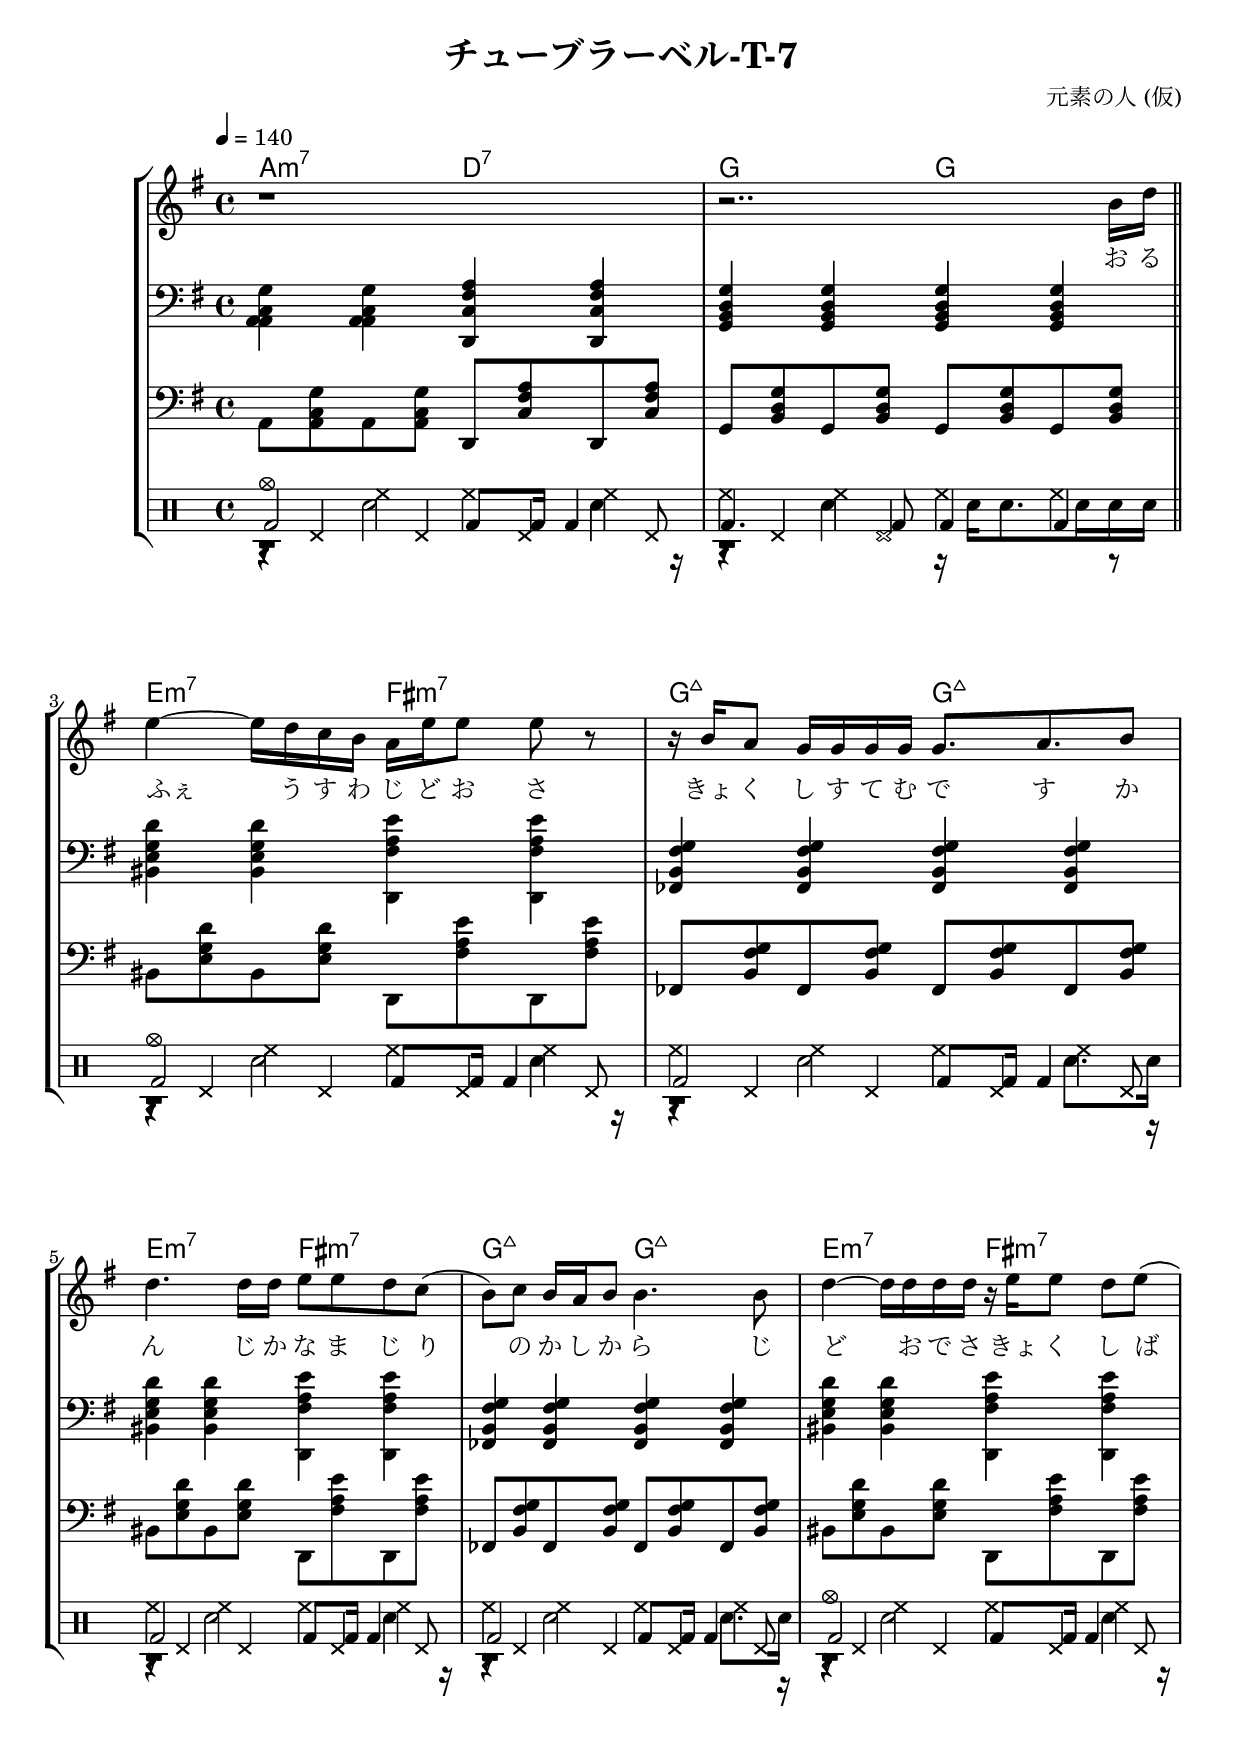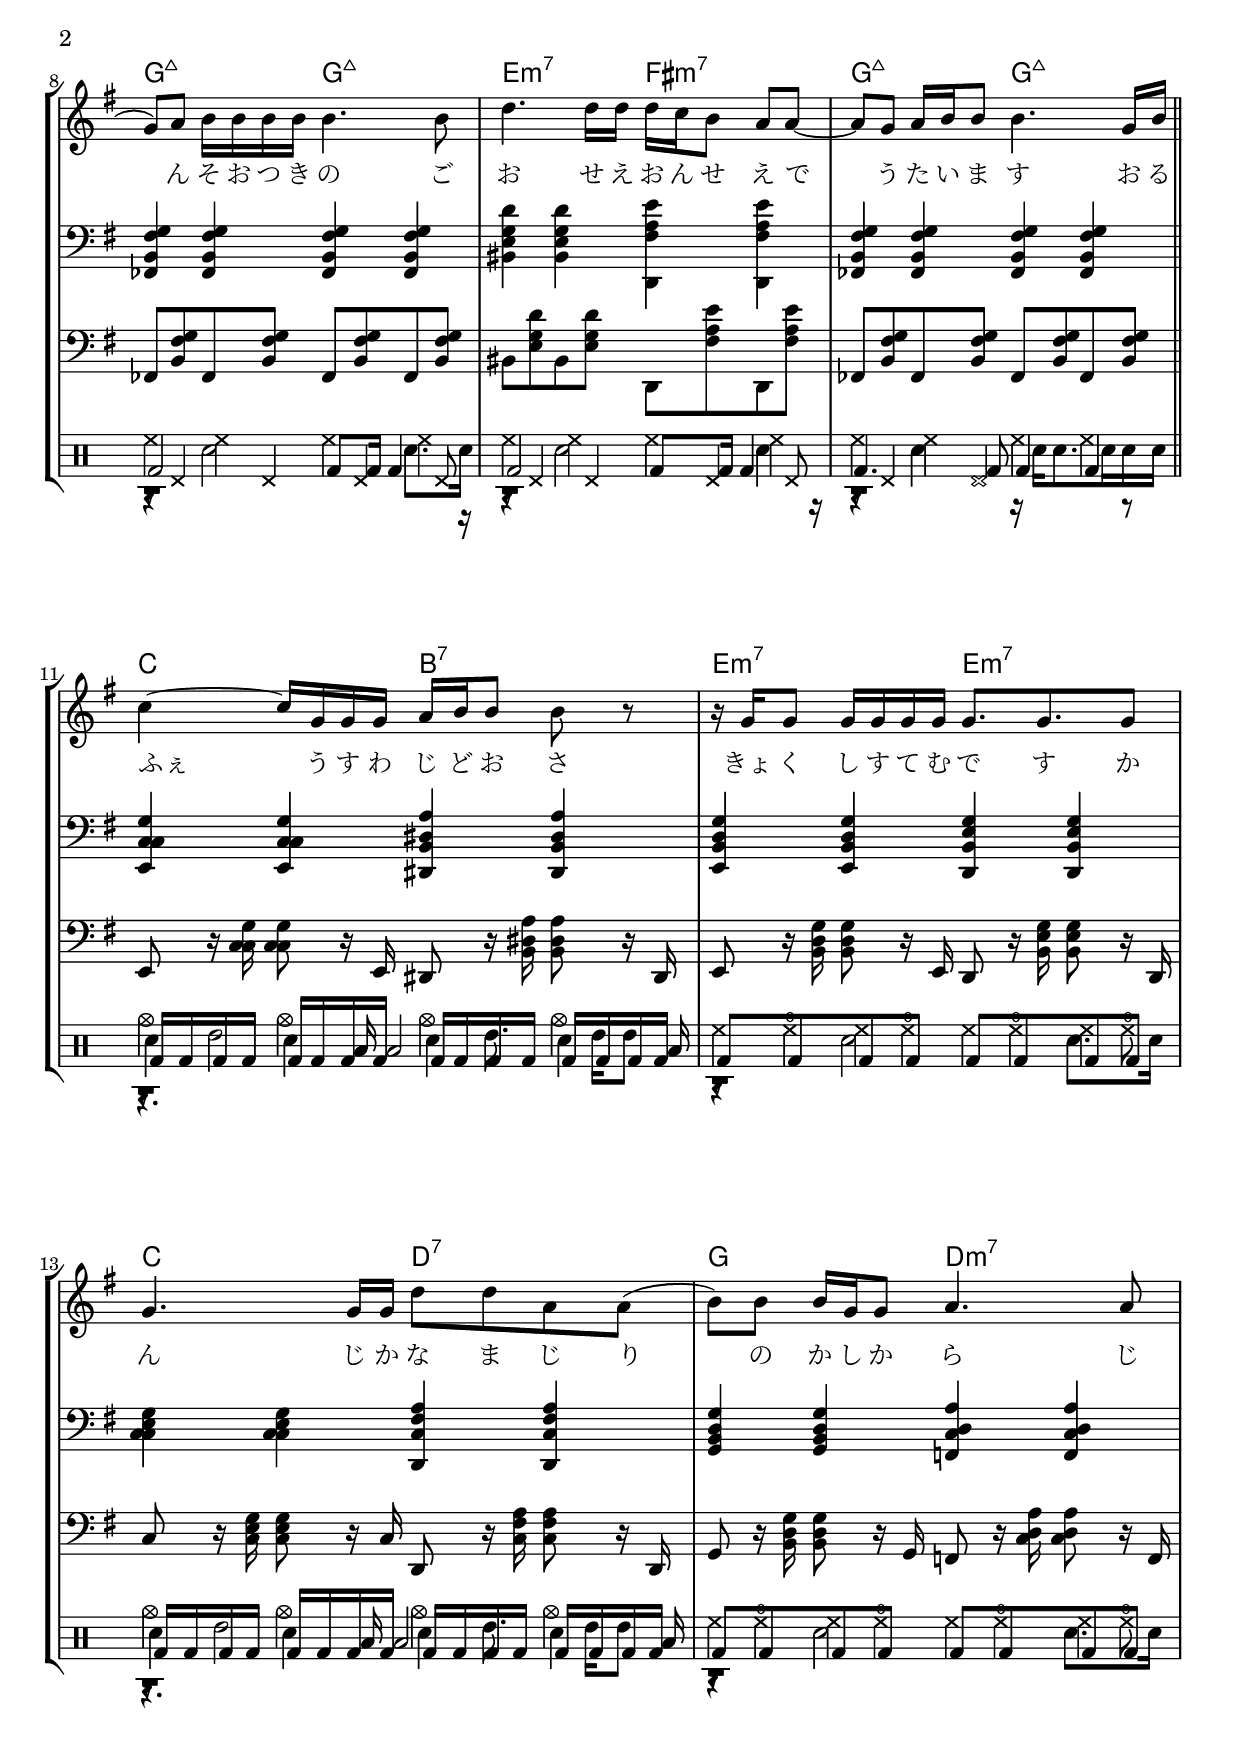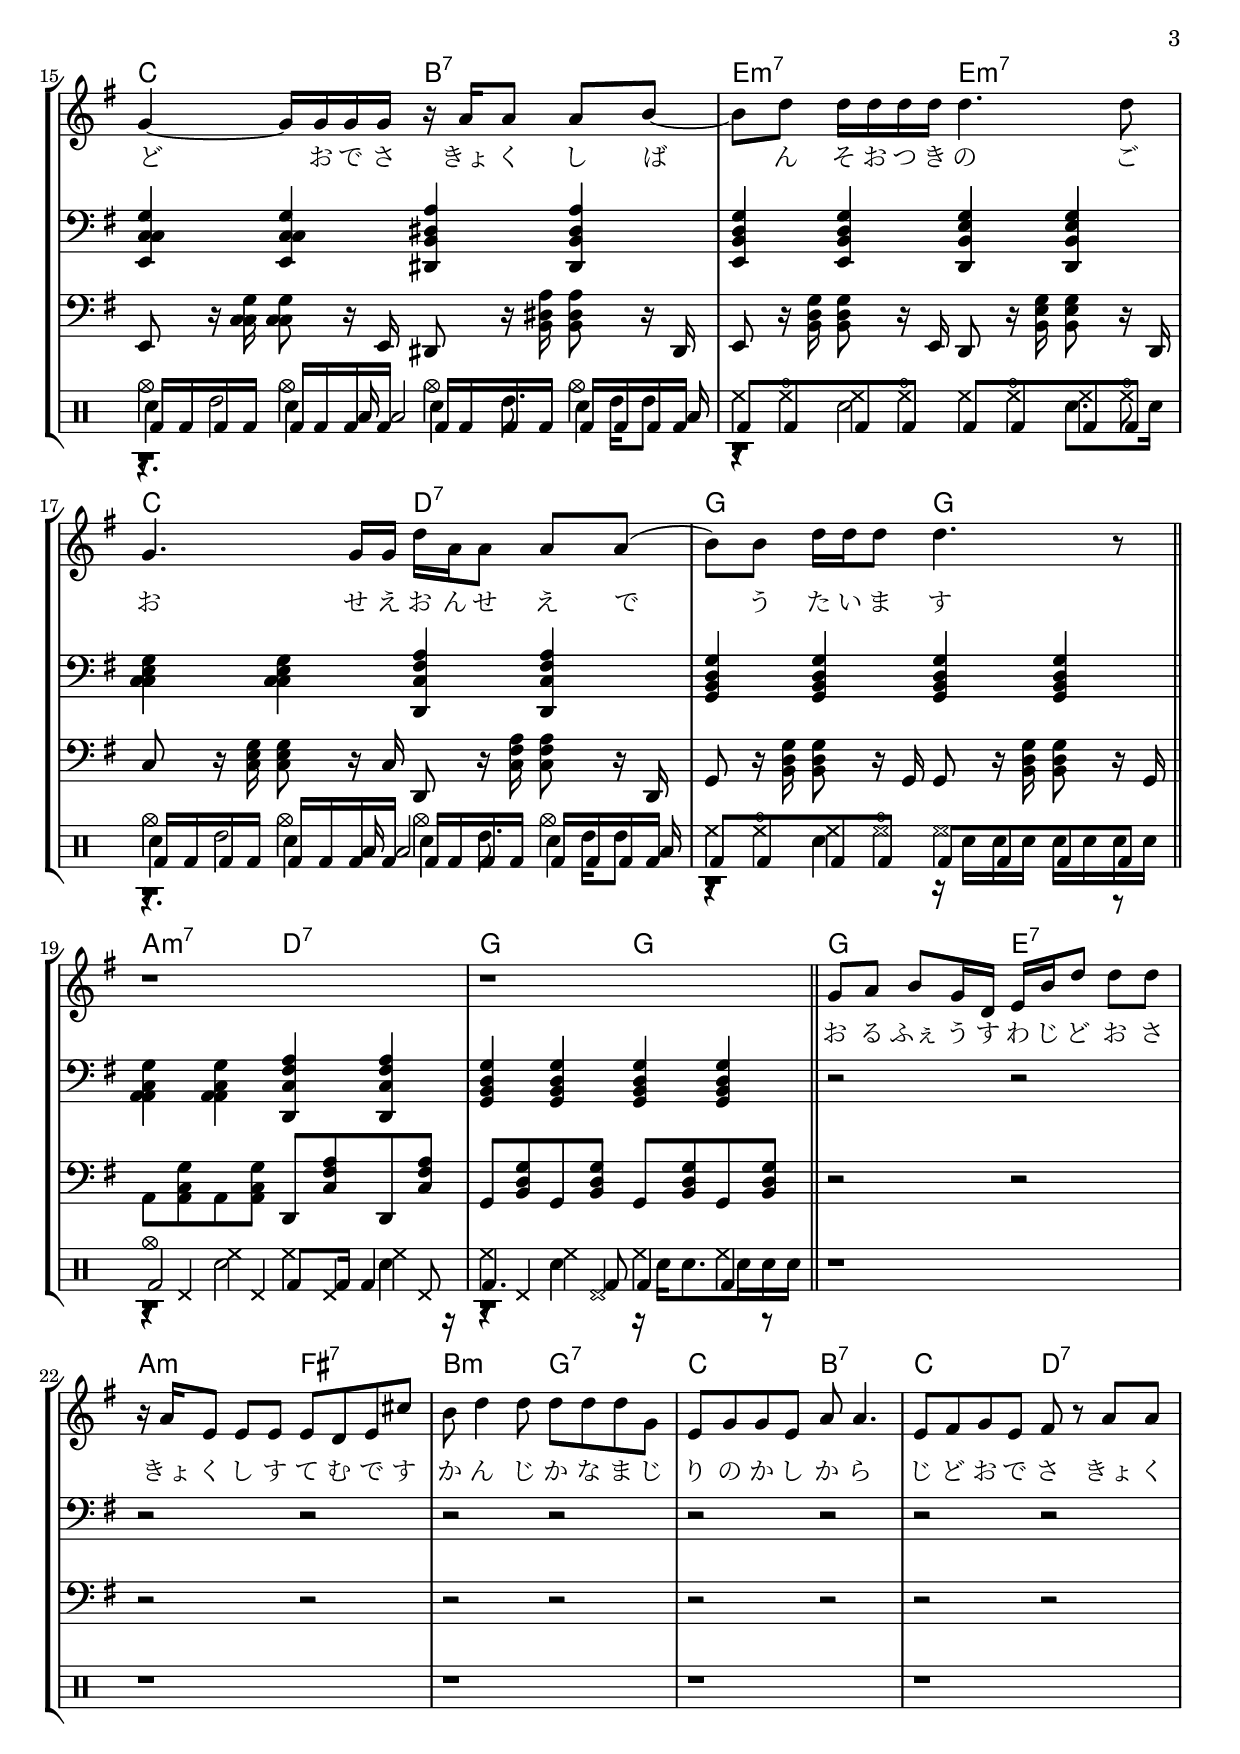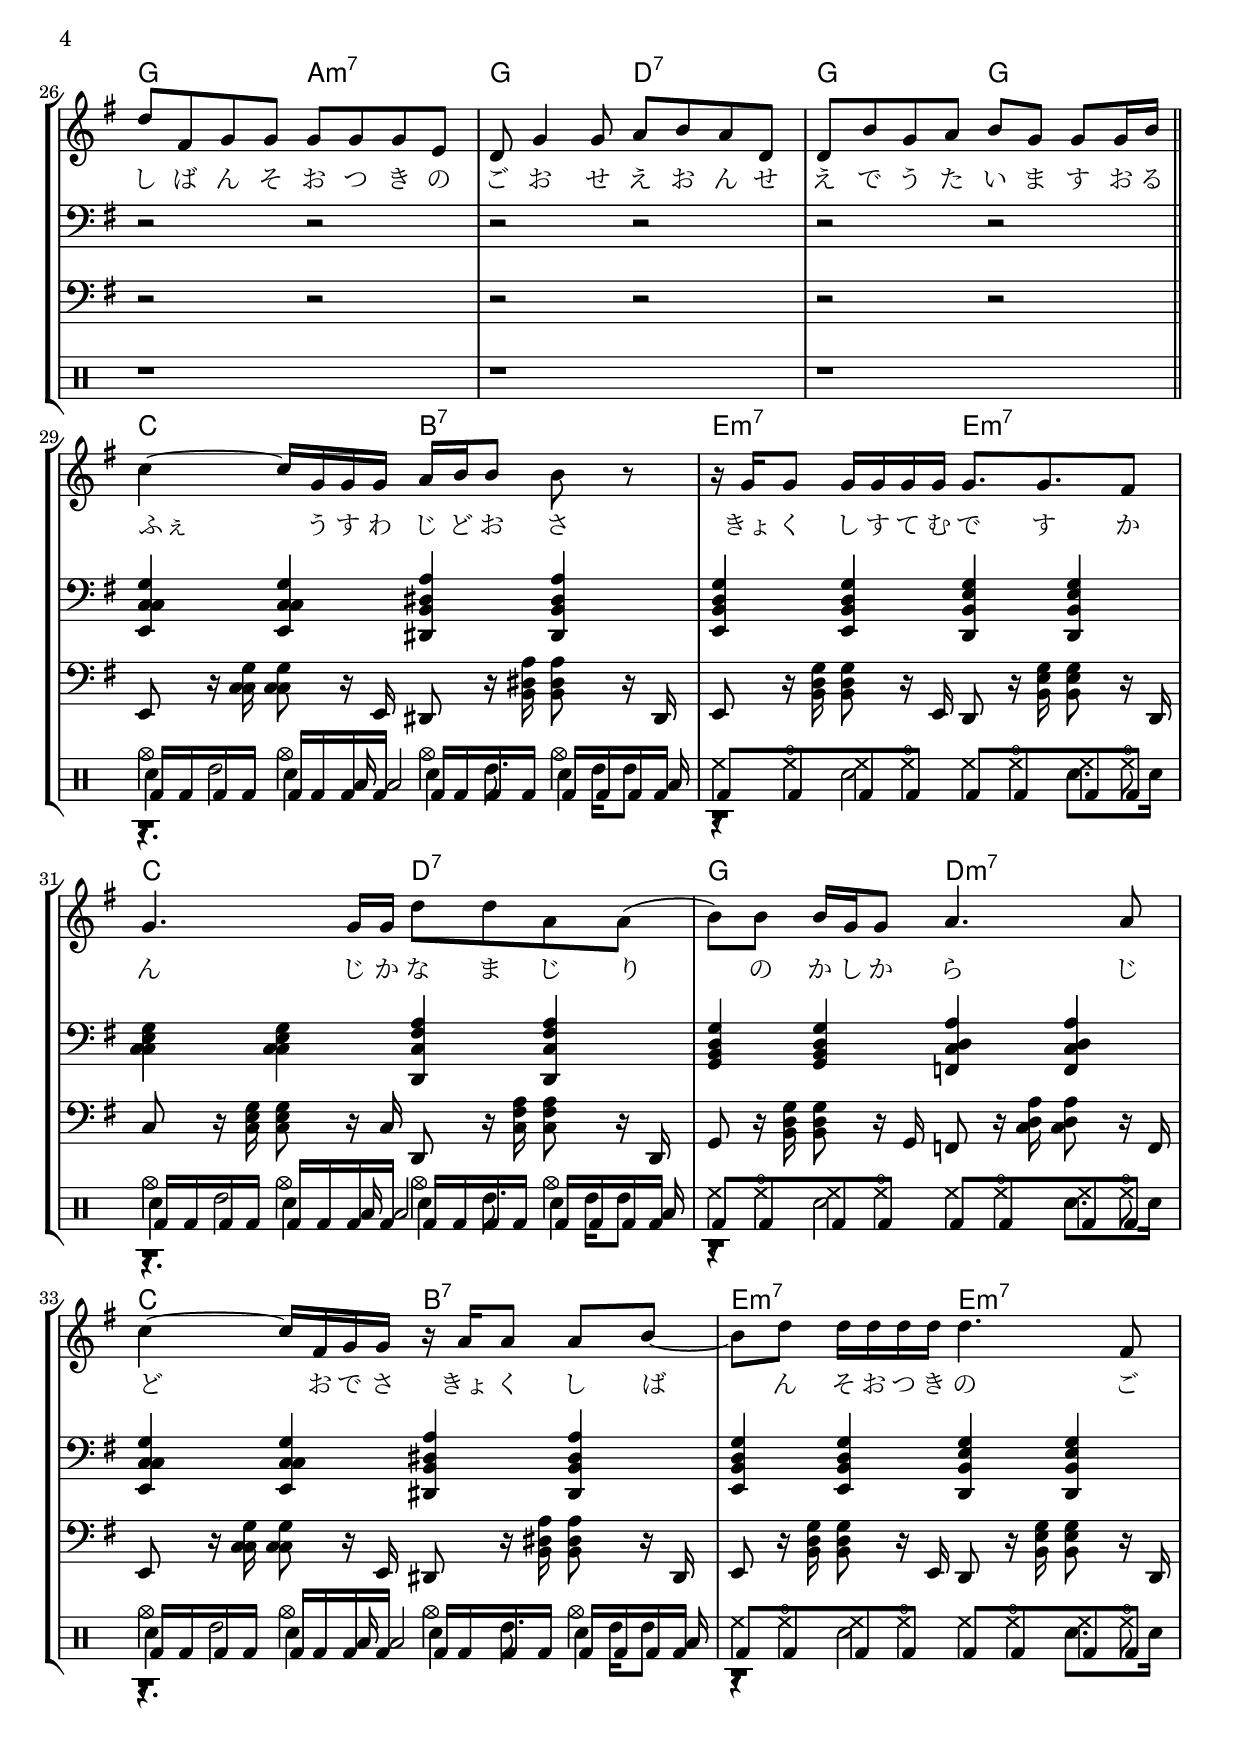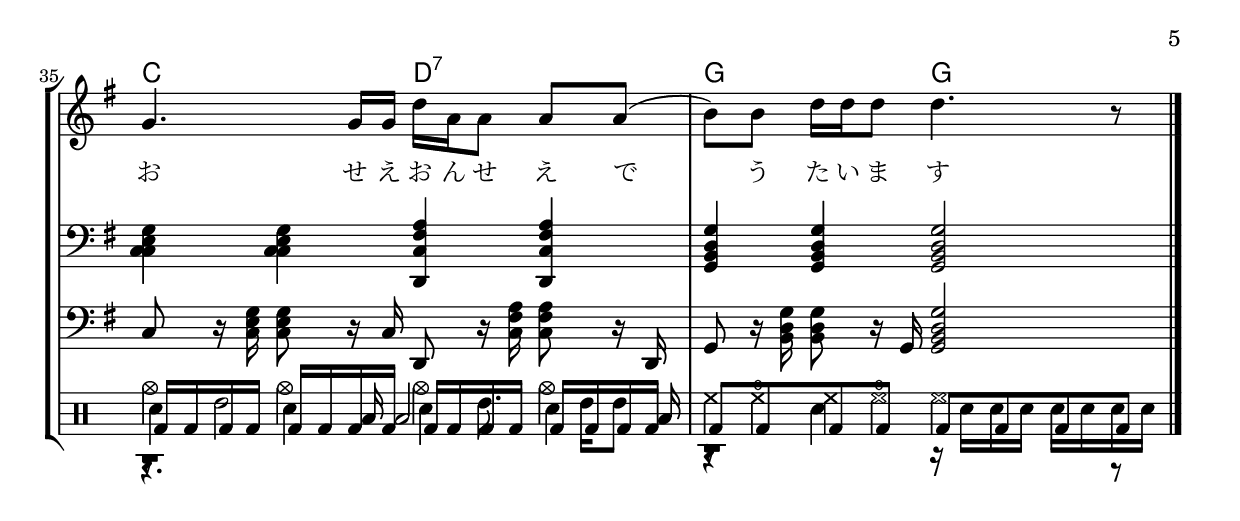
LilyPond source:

\version "2.12.1"

\header {
	title = \markup {チューブラーベル-T-7}
	composer = \markup \center-column {"元素の人 (仮)"}
}

harmony = \chordmode {
	a2:min7 d:7 g g 

	e:min7 fis:m7 g:maj7 g:maj7 e:min7 fis:m7 g:maj7 g:maj7 e:min7 fis:m7 g:maj7 g:maj7 e:min7 fis:m7 g:maj7 g:maj7 

	c b:7 e:min7 e:min7 c d:7 g d:min7 c b:7 e:min7 e:min7 c d:7 g g 

	a:min7 d:7 g g 

	g e:7 a:m fis:7 b:m g:7 c b:7 c d:7 g a:min7 g d:7 g g 

	c b:7 e:min7 e:min7 c d:7 g d:min7 c b:7 e:min7 e:min7 c d:7 g g 
}

melody = {
	\key g \major
	\tempo 4 = 140
	r1 | r2.. 
	\set Staff.midiInstrument = #"Tubular Bells"
	b'16  d''16 
	e''4~e''16  d''16  c''16  b'16  a'16  e''16  e''8  e''8  r8 
	r16  b'16  a'8  g'16  g'16  g'16  g'16  g'8.  a'8.  b'8 
	d''4.  d''16  d''16  e''8  e''8  d''8  c''8 
	(b'8)  c''8  b'16  a'16  b'8  b'4.  b'8 
	d''4~d''16  d''16  d''16  d''16  r16  e''16  e''8  d''8  e''8 
	(g'8)  a'8  b'16  b'16  b'16  b'16  b'4.  b'8 
	d''4.  d''16  d''16  d''16  c''16  b'8  a'8  a'8~ 
	a'8  g'8  a'16  b'16  b'8  b'4.  	\set Staff.midiInstrument = #"Tubular Bells"
	g'16  b'16 
	c''4~c''16  g'16  g'16  g'16  a'16  b'16  b'8  b'8  r8 
	r16  g'16  g'8  g'16  g'16  g'16  g'16  g'8.  g'8.  g'8 
	g'4.  g'16  g'16  d''8  d''8  a'8  a'8 
	(b'8)  b'8  b'16  g'16  g'8  a'4.  a'8 
	g'4~g'16  g'16  g'16  g'16  r16  a'16  a'8  a'8  b'8~ 
	b'8  d''8  d''16  d''16  d''16  d''16  d''4.  d''8 
	g'4.  g'16  g'16  d''16  a'16  a'8  a'8  a'8 
	(b'8)  b'8  d''16  d''16  d''8  d''4.  	r8 	r1 | r1   
	\set Staff.midiInstrument = #"Tubular Bells"
	 g'8  a'8  b'8  g'16  d'16  e'16  b'16  d''8  d''8  d''8 
	r16  a'16  e'8  e'8  e'8  e'8  d'8  e'8  cis''8 
	b'8  d''4  d''8  d''8  d''8  d''8  g'8 
	e'8  g'8  g'8  e'8  a'8  a'4. 
	e'8  fis'8  g'8  e'8  fis'8  r8  a'8  a'8 
	d''8  fis'8  g'8  g'8  g'8  g'8  g'8  e'8 
	d'8  g'4  g'8  a'8  b'8  a'8  d'8 
	d'8  b'8  g'8  a'8  b'8  g'8  g'8  	\set Staff.midiInstrument = #"Tubular Bells"
	g'16  b'16 
	c''4~c''16  g'16  g'16  g'16  a'16  b'16  b'8  b'8  r8 
	r16  g'16  g'8  g'16  g'16  g'16  g'16  g'8.  g'8.  fis'8 
	g'4.  g'16  g'16  d''8  d''8  a'8  a'8 
	(b'8)  b'8  b'16  g'16  g'8  a'4.  a'8 
	c''4~c''16  fis'16  g'16  g'16  r16  a'16  a'8  a'8  b'8~ 
	b'8  d''8  d''16  d''16  d''16  d''16  d''4.  fis'8 
	g'4.  g'16  g'16  d''16  a'16  a'8  a'8  a'8 
	(b'8)  b'8  d''16  d''16  d''8  d''4.  	r8 	\bar "|."
}

words = \lyricmode {
	
	お  る  ふぇ  う  す  わ  じ  ど  お  さ  きょ  く  し  す  て  む  で  す  か  ん  じ  か  な  ま  じ  り  の  か  し  か  ら  じ  ど  お  で  さ  きょ  く  し  ば  ん  そ  お  つ  き  の  ご  お  せ  え  お  ん  せ  え  で  う  た  い  ま  す  
	お  る  ふぇ  う  す  わ  じ  ど  お  さ  きょ  く  し  す  て  む  で  す  か  ん  じ  か  な  ま  じ  り  の  か  し  か  ら  じ  ど  お  で  さ  きょ  く  し  ば  ん  そ  お  つ  き  の  ご  お  せ  え  お  ん  せ  え  で  う  た  い  ま  す  
	
	お  る  ふぇ  う  す  わ  じ  ど  お  さ  きょ  く  し  す  て  む  で  す  か  ん  じ  か  な  ま  じ  り  の  か  し  か  ら  じ  ど  お  で  さ  きょ  く  し  ば  ん  そ  お  つ  き  の  ご  お  せ  え  お  ん  せ  え  で  う  た  い  ま  す  
	お  る  ふぇ  う  す  わ  じ  ど  お  さ  きょ  く  し  す  て  む  で  す  か  ん  じ  か  な  ま  じ  り  の  か  し  か  ら  じ  ど  お  で  さ  きょ  く  し  ば  ん  そ  お  つ  き  の  ご  お  せ  え  お  ん  せ  え  で  う  た  い  ま  す  
}

tempochange = {
	\tempo 4 = 140
	r1 | r1 \bar "||"
	\tempo 4 = 140
	r1 | r1 | r1 | r1 | r1 | r1 | r1 | r1 \bar "||"
	\tempo 4 = 140
	r1 | r1 | r1 | r1 | r1 | r1 | r1 | r1 \bar "||"
	\tempo 4 = 140
	r1 | r1 \bar "||"
	\tempo 4 = 140
	r1 | r1 | r1 | r1 | r1 | r1 | r1 | r1 \bar "||"
	\tempo 4 = 140
	r1 | r1 | r1 | r1 | r1 | r1 | r1 | r1 \bar "|."
}

mainacc = {
	\clef bass
	\set Staff.midiInstrument = #"Lead 8 (bass+lead)"
	\key g \major
	\tempo 4 = 140
	<a, a, c g>4 <a, a, c g>4
	<d, c fis a>4 <d, c fis a>4
	<g, b, d g>4 <g, b, d g>4
	<g, b, d g>4 <g, b, d g>4
	\bar "||"

	\set Staff.midiInstrument = #"Guitar harmonics"
	<bis, e g d'>4 <bis, e g d'>4
	<d, fis a e'>4 <d, fis a e'>4
	<fes, b, fis g>4 <fes, b, fis g>4
	<fes, b, fis g>4 <fes, b, fis g>4
	<bis, e g d'>4 <bis, e g d'>4
	<d, fis a e'>4 <d, fis a e'>4
	<fes, b, fis g>4 <fes, b, fis g>4
	<fes, b, fis g>4 <fes, b, fis g>4
	<bis, e g d'>4 <bis, e g d'>4
	<d, fis a e'>4 <d, fis a e'>4
	<fes, b, fis g>4 <fes, b, fis g>4
	<fes, b, fis g>4 <fes, b, fis g>4
	<bis, e g d'>4 <bis, e g d'>4
	<d, fis a e'>4 <d, fis a e'>4
	<fes, b, fis g>4 <fes, b, fis g>4
	<fes, b, fis g>4 <fes, b, fis g>4
	\bar "||"

	\set Staff.midiInstrument = #"Recorder"
	<e, c c g>4 <e, c c g>4
	<dis, b, dis a>4 <dis, b, dis a>4
	<e, b, d g>4 <e, b, d g>4
	<d, b, e g>4 <d, b, e g>4
	<c c e g>4 <c c e g>4
	<d, c fis a>4 <d, c fis a>4
	<g, b, d g>4 <g, b, d g>4
	<f, c d a>4 <f, c d a>4
	<e, c c g>4 <e, c c g>4
	<dis, b, dis a>4 <dis, b, dis a>4
	<e, b, d g>4 <e, b, d g>4
	<d, b, e g>4 <d, b, e g>4
	<c c e g>4 <c c e g>4
	<d, c fis a>4 <d, c fis a>4
	<g, b, d g>4 <g, b, d g>4
	<g, b, d g>4 <g, b, d g>4
	\bar "||"

	\set Staff.midiInstrument = #"Pad 8 (sweep)"
	<a, a, c g>4 <a, a, c g>4
	<d, c fis a>4 <d, c fis a>4
	<g, b, d g>4 <g, b, d g>4
	<g, b, d g>4 <g, b, d g>4
	\bar "||"

	\set Staff.midiInstrument = #"Acoustic grand"
	r2
	r2
	r2
	r2
	r2
	r2
	r2
	r2
	r2
	r2
	r2
	r2
	r2
	r2
	r2
	r2
	\bar "||"

	\set Staff.midiInstrument = #"Recorder"
	<e, c c g>4 <e, c c g>4
	<dis, b, dis a>4 <dis, b, dis a>4
	<e, b, d g>4 <e, b, d g>4
	<d, b, e g>4 <d, b, e g>4
	<c c e g>4 <c c e g>4
	<d, c fis a>4 <d, c fis a>4
	<g, b, d g>4 <g, b, d g>4
	<f, c d a>4 <f, c d a>4
	<e, c c g>4 <e, c c g>4
	<dis, b, dis a>4 <dis, b, dis a>4
	<e, b, d g>4 <e, b, d g>4
	<d, b, e g>4 <d, b, e g>4
	<c c e g>4 <c c e g>4
	<d, c fis a>4 <d, c fis a>4
	<g, b, d g>4 <g, b, d g>4
	<g, b, d g>2
	\bar "|."
}

subacc = {
	\clef bass
	\set Staff.midiInstrument = #"Pad 3 (polysynth)"
	\key g \major
	\tempo 4 = 140
	a,8 <a, c g> a, <a, c g>
	d,8 <c fis a> d, <c fis a>
	g,8 <b, d g> g, <b, d g>
	g,8 <b, d g> g, <b, d g>
	\bar "||"

	\set Staff.midiInstrument = #"Woodblock"
	bis,8 <e g d'> bis, <e g d'>
	d,8 <fis a e'> d, <fis a e'>
	fes,8 <b, fis g> fes, <b, fis g>
	fes,8 <b, fis g> fes, <b, fis g>
	bis,8 <e g d'> bis, <e g d'>
	d,8 <fis a e'> d, <fis a e'>
	fes,8 <b, fis g> fes, <b, fis g>
	fes,8 <b, fis g> fes, <b, fis g>
	bis,8 <e g d'> bis, <e g d'>
	d,8 <fis a e'> d, <fis a e'>
	fes,8 <b, fis g> fes, <b, fis g>
	fes,8 <b, fis g> fes, <b, fis g>
	bis,8 <e g d'> bis, <e g d'>
	d,8 <fis a e'> d, <fis a e'>
	fes,8 <b, fis g> fes, <b, fis g>
	fes,8 <b, fis g> fes, <b, fis g>
	\bar "||"

	\set Staff.midiInstrument = #"Recorder"
	e,8 r16 <c c g>16 <c c g>8 r16 e,16
	dis,8 r16 <b, dis a>16 <b, dis a>8 r16 dis,16
	e,8 r16 <b, d g>16 <b, d g>8 r16 e,16
	d,8 r16 <b, e g>16 <b, e g>8 r16 d,16
	c8 r16 <c e g>16 <c e g>8 r16 c16
	d,8 r16 <c fis a>16 <c fis a>8 r16 d,16
	g,8 r16 <b, d g>16 <b, d g>8 r16 g,16
	f,8 r16 <c d a>16 <c d a>8 r16 f,16
	e,8 r16 <c c g>16 <c c g>8 r16 e,16
	dis,8 r16 <b, dis a>16 <b, dis a>8 r16 dis,16
	e,8 r16 <b, d g>16 <b, d g>8 r16 e,16
	d,8 r16 <b, e g>16 <b, e g>8 r16 d,16
	c8 r16 <c e g>16 <c e g>8 r16 c16
	d,8 r16 <c fis a>16 <c fis a>8 r16 d,16
	g,8 r16 <b, d g>16 <b, d g>8 r16 g,16
	g,8 r16 <b, d g>16 <b, d g>8 r16 g,16
	\bar "||"

	\set Staff.midiInstrument = #"Ocarina"
	a,8 <a, c g> a, <a, c g>
	d,8 <c fis a> d, <c fis a>
	g,8 <b, d g> g, <b, d g>
	g,8 <b, d g> g, <b, d g>
	\bar "||"

	\set Staff.midiInstrument = #"Acoustic grand"
	r2
	r2
	r2
	r2
	r2
	r2
	r2
	r2
	r2
	r2
	r2
	r2
	r2
	r2
	r2
	r2
	\bar "||"

	\set Staff.midiInstrument = #"Recorder"
	e,8 r16 <c c g>16 <c c g>8 r16 e,16
	dis,8 r16 <b, dis a>16 <b, dis a>8 r16 dis,16
	e,8 r16 <b, d g>16 <b, d g>8 r16 e,16
	d,8 r16 <b, e g>16 <b, e g>8 r16 d,16
	c8 r16 <c e g>16 <c e g>8 r16 c16
	d,8 r16 <c fis a>16 <c fis a>8 r16 d,16
	g,8 r16 <b, d g>16 <b, d g>8 r16 g,16
	f,8 r16 <c d a>16 <c d a>8 r16 f,16
	e,8 r16 <c c g>16 <c c g>8 r16 e,16
	dis,8 r16 <b, dis a>16 <b, dis a>8 r16 dis,16
	e,8 r16 <b, d g>16 <b, d g>8 r16 e,16
	d,8 r16 <b, e g>16 <b, e g>8 r16 d,16
	c8 r16 <c e g>16 <c e g>8 r16 c16
	d,8 r16 <c fis a>16 <c fis a>8 r16 d,16
	g,8 r16 <b, d g>16 <b, d g>8 r16 g,16
	<g, b, d g>2
	\bar "|."
}

percA = {
	\drummode {
	r4 hh4 hh4 hh4  |hh4 hh4 hh4 hh4  \bar "||"
	r4 hh4 hh4 hh4  |hh4 hh4 hh4 hh4  |hh4 hh4 hh4 hh4  |hh4 hh4 hh4 hh4  |r4 hh4 hh4 hh4  |hh4 hh4 hh4 hh4  |hh4 hh4 hh4 hh4  |hh4 hh4 hh4 hh4  \bar "||"
	r1  |hh4 hh4 hh4 hh4  |r1  |hh4 hh4 hh4 hh4  |r1  |hh4 hh4 hh4 hh4  |r1  |hh4 hh4 hh2  \bar "||"
	r4 hh4 hh4 hh4  |hh4 hh4 hh4 hh4  \bar "||"
	r1 |r1 |r1 |r1 |r1 |r1 |r1 |r1 \bar "||"
	r1  |hh4 hh4 hh4 hh4  |r1  |hh4 hh4 hh4 hh4  |r1  |hh4 hh4 hh4 hh4  |r1  |hh4 hh4 hh2  \bar "|."
	}
}

percB = {
	\drummode {
	r8 hhp4 hhp4 hhp4 hhp8  |r8 hhp4 hhp2 r8  \bar "||"
	r8 hhp4 hhp4 hhp4 hhp8  |r8 hhp4 hhp4 hhp4 hhp8  |r8 hhp4 hhp4 hhp4 hhp8  |r8 hhp4 hhp4 hhp4 hhp8  |r8 hhp4 hhp4 hhp4 hhp8  |r8 hhp4 hhp4 hhp4 hhp8  |r8 hhp4 hhp4 hhp4 hhp8  |r8 hhp4 hhp2 r8  \bar "||"
	sn4 sn4 sn4 sn4  |r4 sn2 sn8. sn16  |sn4 sn4 sn4 sn4  |r4 sn2 sn8. sn16  |sn4 sn4 sn4 sn4  |r4 sn2 sn8. sn16  |sn4 sn4 sn4 sn4  |r4 sn4 r16 sn16 sn16 sn16 sn16 sn16 sn16 sn16  \bar "||"
	r8 hhp4 hhp4 hhp4 hhp8  |r8 hhp4 hhp2 r8  \bar "||"
	r1 |r1 |r1 |r1 |r1 |r1 |r1 |r1 \bar "||"
	sn4 sn4 sn4 sn4  |r4 sn2 sn8. sn16  |sn4 sn4 sn4 sn4  |r4 sn2 sn8. sn16  |sn4 sn4 sn4 sn4  |r4 sn2 sn8. sn16  |sn4 sn4 sn4 sn4  |r4 sn4 r16 sn16 sn16 sn16 sn16 sn16 sn16 sn16  \bar "|."
	}
}

percC = {
	\drummode {
	r4 sn2 sn4  |r4 sn4 r16 sn16 sn8. sn16 sn16 sn16  \bar "||"
	r4 sn2 sn4  |r4 sn2 sn8. sn16  |r4 sn2 sn4  |r4 sn2 sn8. sn16  |r4 sn2 sn4  |r4 sn2 sn8. sn16  |r4 sn2 sn4  |r4 sn4 r16 sn16 sn8. sn16 sn16 sn16  \bar "||"
	bd16 bd16 bd16 bd16 bd16 bd16 bd16 bd16 bd16 bd16 bd16 bd16 bd16 bd16 bd16 bd16  |bd8 bd8 bd8 bd8 bd8 bd8 bd8 bd8  |bd16 bd16 bd16 bd16 bd16 bd16 bd16 bd16 bd16 bd16 bd16 bd16 bd16 bd16 bd16 bd16  |bd8 bd8 bd8 bd8 bd8 bd8 bd8 bd8  |bd16 bd16 bd16 bd16 bd16 bd16 bd16 bd16 bd16 bd16 bd16 bd16 bd16 bd16 bd16 bd16  |bd8 bd8 bd8 bd8 bd8 bd8 bd8 bd8  |bd16 bd16 bd16 bd16 bd16 bd16 bd16 bd16 bd16 bd16 bd16 bd16 bd16 bd16 bd16 bd16  |bd8 bd8 bd8 bd8 bd8 bd8 bd8 bd8  \bar "||"
	r4 sn2 sn4  |r4 sn4 r16 sn16 sn8. sn16 sn16 sn16  \bar "||"
	r1 |r1 |r1 |r1 |r1 |r1 |r1 |r1 \bar "||"
	bd16 bd16 bd16 bd16 bd16 bd16 bd16 bd16 bd16 bd16 bd16 bd16 bd16 bd16 bd16 bd16  |bd8 bd8 bd8 bd8 bd8 bd8 bd8 bd8  |bd16 bd16 bd16 bd16 bd16 bd16 bd16 bd16 bd16 bd16 bd16 bd16 bd16 bd16 bd16 bd16  |bd8 bd8 bd8 bd8 bd8 bd8 bd8 bd8  |bd16 bd16 bd16 bd16 bd16 bd16 bd16 bd16 bd16 bd16 bd16 bd16 bd16 bd16 bd16 bd16  |bd8 bd8 bd8 bd8 bd8 bd8 bd8 bd8  |bd16 bd16 bd16 bd16 bd16 bd16 bd16 bd16 bd16 bd16 bd16 bd16 bd16 bd16 bd16 bd16  |bd8 bd8 bd8 bd8 bd8 bd8 bd8 bd8  \bar "|."
	}
}

percD = {
	\drummode {
	bd2 bd8 bd16 bd4 r16  |bd4. bd8 bd4 bd4  \bar "||"
	bd2 bd8 bd16 bd4 r16  |bd2 bd8 bd16 bd4 r16  |bd2 bd8 bd16 bd4 r16  |bd2 bd8 bd16 bd4 r16  |bd2 bd8 bd16 bd4 r16  |bd2 bd8 bd16 bd4 r16  |bd2 bd8 bd16 bd4 r16  |bd4. bd8 bd4 bd4  \bar "||"
	r1  |r8 hho4 hho4 hho4 hho8  |r1  |r8 hho4 hho4 hho4 hho8  |r1  |r8 hho4 hho4 hho4 hho8  |r1  |r8 hho4 hho2 r8  \bar "||"
	bd2 bd8 bd16 bd4 r16  |bd4. bd8 bd4 bd4  \bar "||"
	r1 |r1 |r1 |r1 |r1 |r1 |r1 |r1 \bar "||"
	r1  |r8 hho4 hho4 hho4 hho8  |r1  |r8 hho4 hho4 hho4 hho8  |r1  |r8 hho4 hho4 hho4 hho8  |r1  |r8 hho4 hho2 r8  \bar "|."
	}
}

percE = {
	\drummode {
	cymc1  |r1 \bar "||"
	cymc1  |r1 |r1 |r1 |cymc1  |r1 |r1 |r1 \bar "||"
	cymc4 cymc4 cymc4 cymc4  |r1 |cymc4 cymc4 cymc4 cymc4  |r1 |cymc4 cymc4 cymc4 cymc4  |r1 |cymc4 cymc4 cymc4 cymc4  |r1 \bar "||"
	cymc1  |r1 \bar "||"
	r1 |r1 |r1 |r1 |r1 |r1 |r1 |r1 \bar "||"
	cymc4 cymc4 cymc4 cymc4  |r1 |cymc4 cymc4 cymc4 cymc4  |r1 |cymc4 cymc4 cymc4 cymc4  |r1 |cymc4 cymc4 cymc4 cymc4  |r1 \bar "|."
	}
}

percF = {
	\drummode {
	r1 | r1 \bar "||"
	r1 | r1 | r1 | r1 | r1 | r1 | r1 | r1 \bar "||"
	r8 tommh2 tommh8. tommh16 tommh8  |r1 |r8 tommh2 tommh8. tommh16 tommh8  |r1 |r8 tommh2 tommh8. tommh16 tommh8  |r1 |r8 tommh2 tommh8. tommh16 tommh8  |r1 \bar "||"
	r1 | r1 \bar "||"
	r1 | r1 | r1 | r1 | r1 | r1 | r1 | r1 \bar "||"
	r8 tommh2 tommh8. tommh16 tommh8  |r1 |r8 tommh2 tommh8. tommh16 tommh8  |r1 |r8 tommh2 tommh8. tommh16 tommh8  |r1 |r8 tommh2 tommh8. tommh16 tommh8  |r1 \bar "|."
	}
}

percG = {
	\drummode {
	r1 | r1 \bar "||"
	r1 | r1 | r1 | r1 | r1 | r1 | r1 | r1 \bar "||"
	r4. toml16 toml2 toml16  |r1 |r4. toml16 toml2 toml16  |r1 |r4. toml16 toml2 toml16  |r1 |r4. toml16 toml2 toml16  |r1 \bar "||"
	r1 | r1 \bar "||"
	r1 | r1 | r1 | r1 | r1 | r1 | r1 | r1 \bar "||"
	r4. toml16 toml2 toml16  |r1 |r4. toml16 toml2 toml16  |r1 |r4. toml16 toml2 toml16  |r1 |r4. toml16 toml2 toml16  |r1 \bar "|."
	}
}

\score {
	<<
		\new StaffGroup <<
			\new ChordNames {\harmony}
			\new Voice = "melody" {\melody}
			\new Lyrics \lyricsto "melody" \words
			\new Staff = "mainacc" {\mainacc}
			\new Staff = "subacc" {\subacc}
			\new DrumStaff <<
				\new DrumVoice {\percA}
				\new DrumVoice {\percB}
				\new DrumVoice {\percC}
				\new DrumVoice {\percD}
				\new DrumVoice {\percE}
				\new DrumVoice {\percF}
				\new DrumVoice {\percG}
			>>
		>>
	>>
	\layout { }
}
